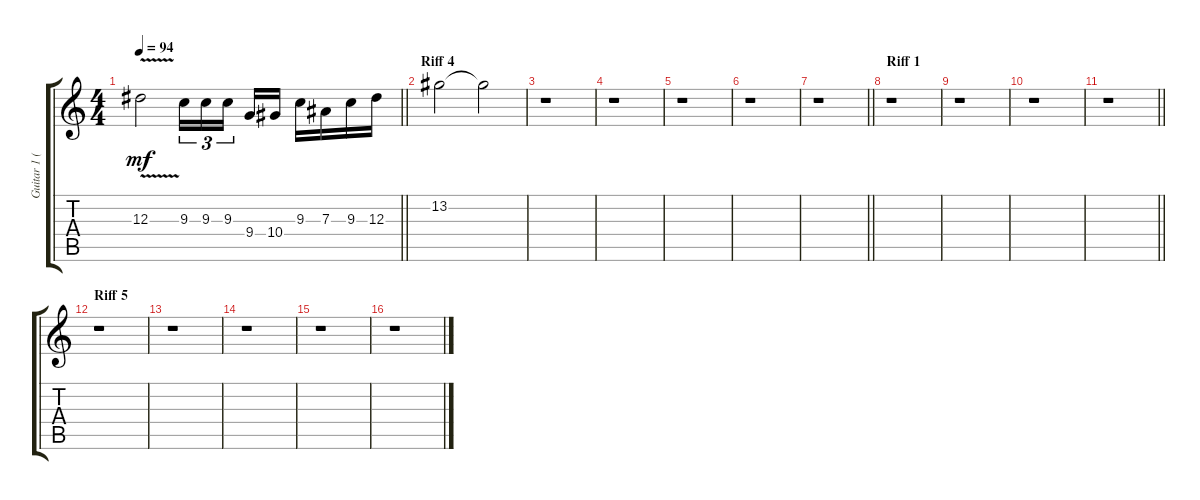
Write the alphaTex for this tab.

\track ("Guitar 1 (Solo)" "Guitar 1 (") {instrument distortionguitar}
\staff {score tabs}
\tuning (C4 G3 Eb3 Bb2 F2 C2) {hide}
\ts (4 4)
\tempo 94
\clef g2
\barLineRight lightlight
\ks c
12.3{v}.2{dy mf} 9.3.16{tu (3 2)} 9.3.16{tu (3 2)} 9.3.16{tu (3 2) beam splitsecondary} 9.4.16 10.4.16 9.3.16 7.3.16 9.3.16 12.3.16 |
\section ("" "Riff 4")
13.2.2 13.2{t}.2{volume 11} |
r.1 |
r.1 |
r.1 |
r.1 |
\barLineRight lightlight
r.1 |
\section ("" "Riff 1")
r.1 |
r.1 |
r.1 |
\barLineRight lightlight
r.1 |
\section ("" "Riff 5")
r.1 |
r.1 |
r.1 |
r.1 |
r.1
